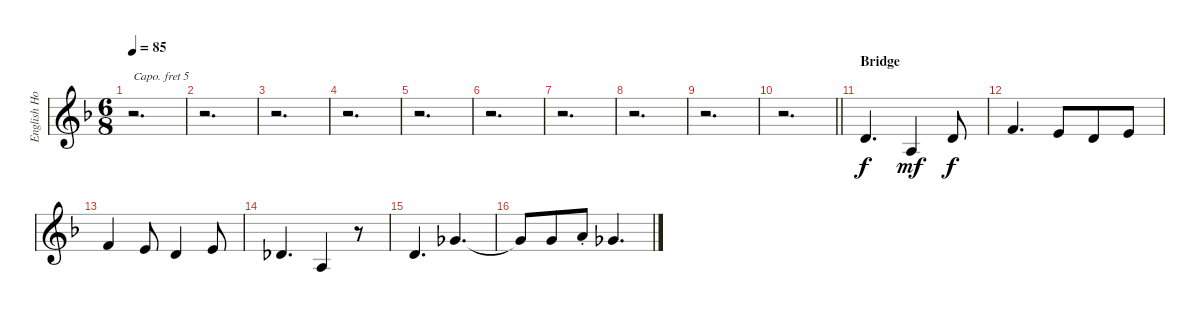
\track ("English Horn" "English Ho") {instrument englishhorn}
\staff {score}
\capo 5
\tuning (E4 B3 G3 D3 A2 E2) {hide}
\ts (6 8)
\tempo 85
\clef g2
\ks dminor
r.2{d dy f} |
r.2{d} |
r.2{d} |
r.2{d} |
r.2{d} |
r.2{d} |
r.2{d} |
r.2{d} |
r.2{d} |
\barLineRight lightlight
r.2{d} |
\section ("" "Bridge")
2.3.4{d} 2.4.4{dy mf} 2.3.8{dy f} |
5.3.4{d} 4.3.8 2.3.8 4.3.8 |
5.3.4 4.3.8 2.3.4 4.3.8 |
1.3.4{d} 2.4.4 r.8 |
7.4.4{d} 6.3.4{d} |
6.3{t}.8 7.3.8 9.3{st}.8 6.3.4{d}
